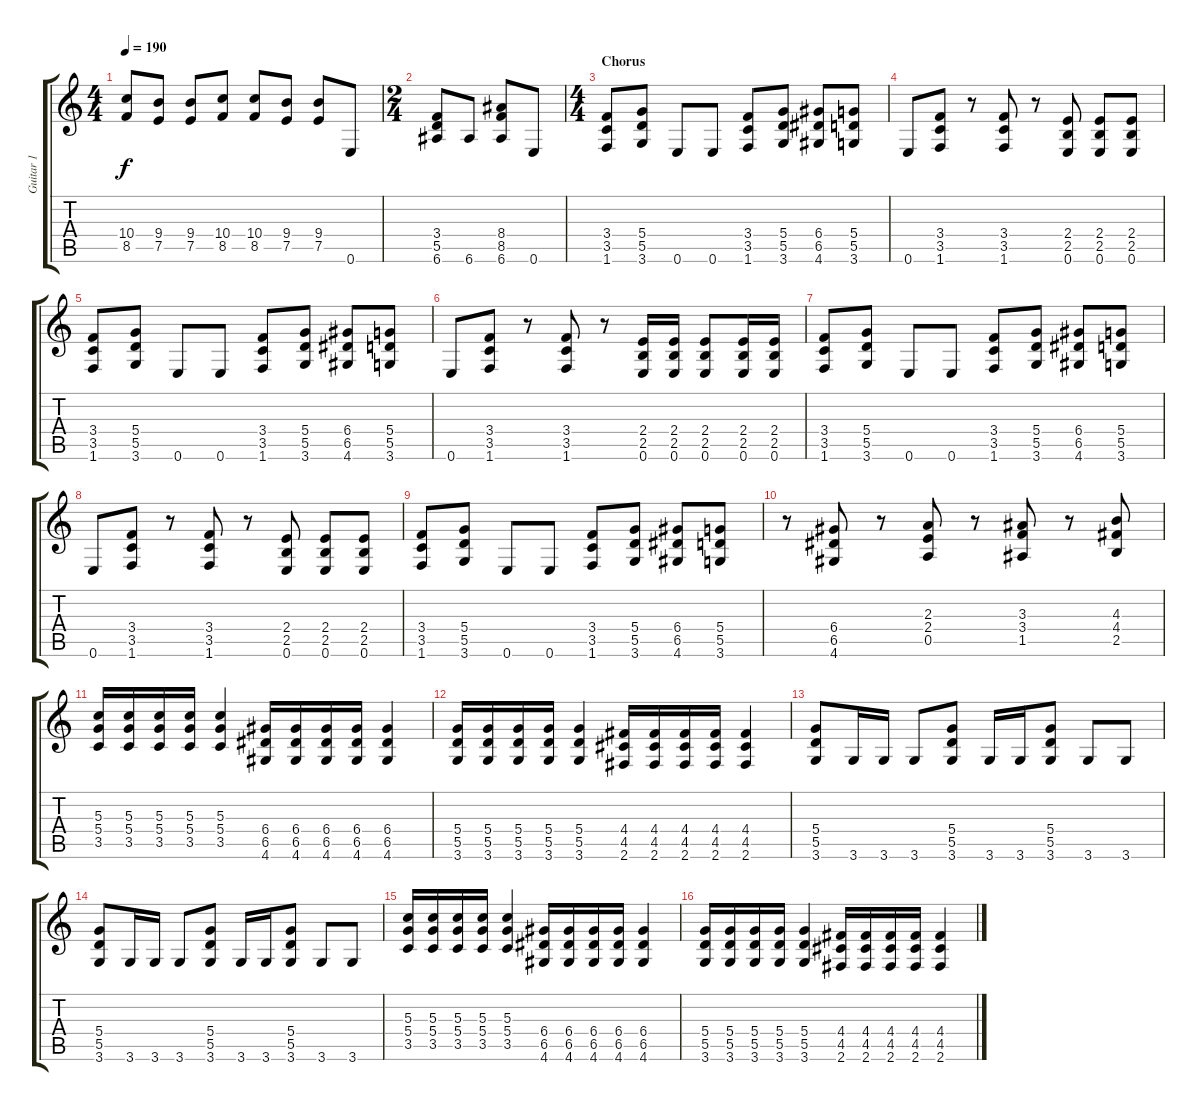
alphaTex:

\track ("Guitar 1" "Guitar 1") {instrument overdrivenguitar}
\staff {score tabs}
\tuning (E4 B3 G3 D3 A2 E2) {hide}
\ts (4 4)
\tempo 190
\clef g2
\ks c
(10.4 8.5).8{dy f} (9.4 7.5).8 (9.4 7.5).8 (10.4 8.5).8 (10.4 8.5).8 (9.4 7.5).8 (9.4 7.5).8 0.6.8 |
\ts (2 4)
(3.4 5.5 6.6).8 6.6.8 (8.4 8.5 6.6).8 0.6.8 |
\ts (4 4)
\section ("" "Chorus")
(3.4 3.5 1.6).8 (5.4 5.5 3.6).8 0.6.8 0.6.8 (3.4 3.5 1.6).8 (5.4 5.5 3.6).8 (6.4 6.5 4.6).8 (5.4 5.5 3.6).8 |
0.6.8 (3.4 3.5 1.6).8 r.8 (3.4 3.5 1.6).8 r.8 (2.4 2.5 0.6).8 (2.4 2.5 0.6).8 (2.4 2.5 0.6).8 |
(3.4 3.5 1.6).8 (5.4 5.5 3.6).8 0.6.8 0.6.8 (3.4 3.5 1.6).8 (5.4 5.5 3.6).8 (6.4 6.5 4.6).8 (5.4 5.5 3.6).8 |
0.6.8 (3.4 3.5 1.6).8 r.8 (3.4 3.5 1.6).8 r.8 (2.4 2.5 0.6).16 (2.4 2.5 0.6).16 (2.4 2.5 0.6).8 (2.4 2.5 0.6).16 (2.4 2.5 0.6).16 |
(3.4 3.5 1.6).8 (5.4 5.5 3.6).8 0.6.8 0.6.8 (3.4 3.5 1.6).8 (5.4 5.5 3.6).8 (6.4 6.5 4.6).8 (5.4 5.5 3.6).8 |
0.6.8 (3.4 3.5 1.6).8 r.8 (3.4 3.5 1.6).8 r.8 (2.4 2.5 0.6).8 (2.4 2.5 0.6).8 (2.4 2.5 0.6).8 |
(3.4 3.5 1.6).8 (5.4 5.5 3.6).8 0.6.8 0.6.8 (3.4 3.5 1.6).8 (5.4 5.5 3.6).8 (6.4 6.5 4.6).8 (5.4 5.5 3.6).8 |
r.8 (6.4 6.5 4.6).8 r.8 (2.3 2.4 0.5).8 r.8 (3.3 3.4 1.5).8 r.8 (4.3 4.4 2.5).8 |
(5.3 5.4 3.5).16 (5.3 5.4 3.5).16 (5.3 5.4 3.5).16 (5.3 5.4 3.5).16 (5.3 5.4 3.5).4 (6.4 6.5 4.6).16 (6.4 6.5 4.6).16 (6.4 6.5 4.6).16 (6.4 6.5 4.6).16 (6.4 6.5 4.6).4 |
(5.4 5.5 3.6).16 (5.4 5.5 3.6).16 (5.4 5.5 3.6).16 (5.4 5.5 3.6).16 (5.4 5.5 3.6).4 (4.4 4.5 2.6).16 (4.4 4.5 2.6).16 (4.4 4.5 2.6).16 (4.4 4.5 2.6).16 (4.4 4.5 2.6).4 |
(5.4 5.5 3.6).8 3.6.16 3.6.16 3.6.8 (5.4 5.5 3.6).8 3.6.16 3.6.16 (5.4 5.5 3.6).8 3.6.8 3.6.8 |
(5.4 5.5 3.6).8 3.6.16 3.6.16 3.6.8 (5.4 5.5 3.6).8 3.6.16 3.6.16 (5.4 5.5 3.6).8 3.6.8 3.6.8 |
(5.3 5.4 3.5).16 (5.3 5.4 3.5).16 (5.3 5.4 3.5).16 (5.3 5.4 3.5).16 (5.3 5.4 3.5).4 (6.4 6.5 4.6).16 (6.4 6.5 4.6).16 (6.4 6.5 4.6).16 (6.4 6.5 4.6).16 (6.4 6.5 4.6).4 |
(5.4 5.5 3.6).16 (5.4 5.5 3.6).16 (5.4 5.5 3.6).16 (5.4 5.5 3.6).16 (5.4 5.5 3.6).4 (4.4 4.5 2.6).16 (4.4 4.5 2.6).16 (4.4 4.5 2.6).16 (4.4 4.5 2.6).16 (4.4 4.5 2.6).4
